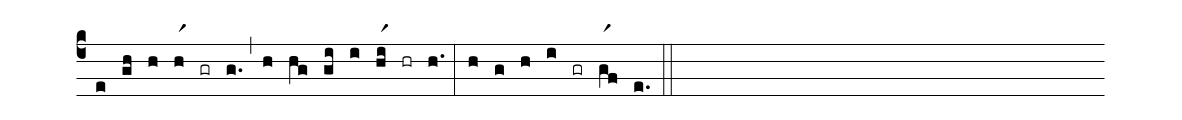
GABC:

%%
(c4)
(e) (gh)
(h) (hr1) (gr) (g.) (,)
(h) (hg) (gi) (i) (hir1) (hr) (h.) (:)
(h) (g) (h) (i) (gr) (gr1f) (e.) (::)
